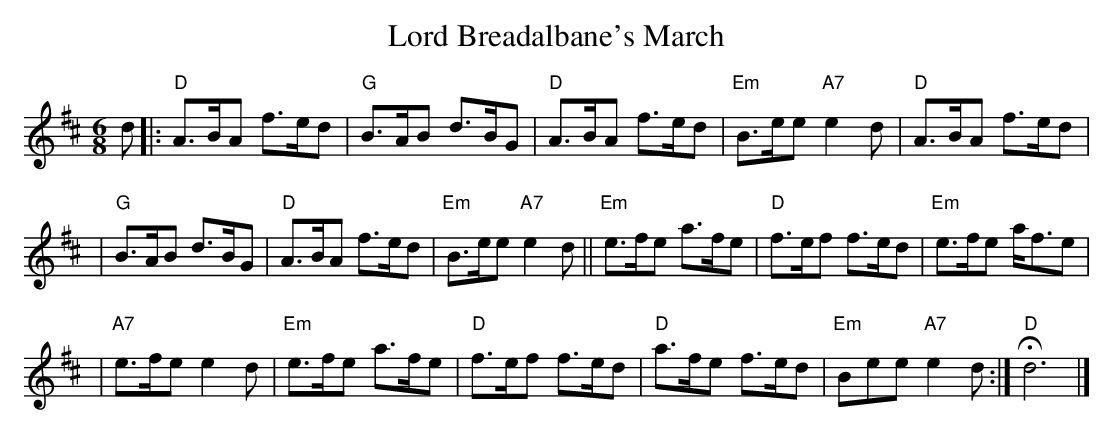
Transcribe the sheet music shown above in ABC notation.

X:1
T:Lord Breadalbane's March
M:6/8
L:1/8
K:D
d \
|: "D"A>BA f>ed | "G"B>AB d>BG | "D"A>BA f>ed | "Em"B>ee "A7"e2d | "D"A>BA f>ed |
| "G"B>AB d>BG | "D"A>BA f>ed | "Em"B>ee "A7"e2d || "Em"e>fe a>fe | "D"f>ef f>ed | "Em"e>fe a<fe |
| "A7"e>fe e2d | "Em"e>fe a>fe | "D"f>ef f>ed | "D"a>fe f>ed | "Em"Bee "A7"e2d :| "D"Hd6 |]
